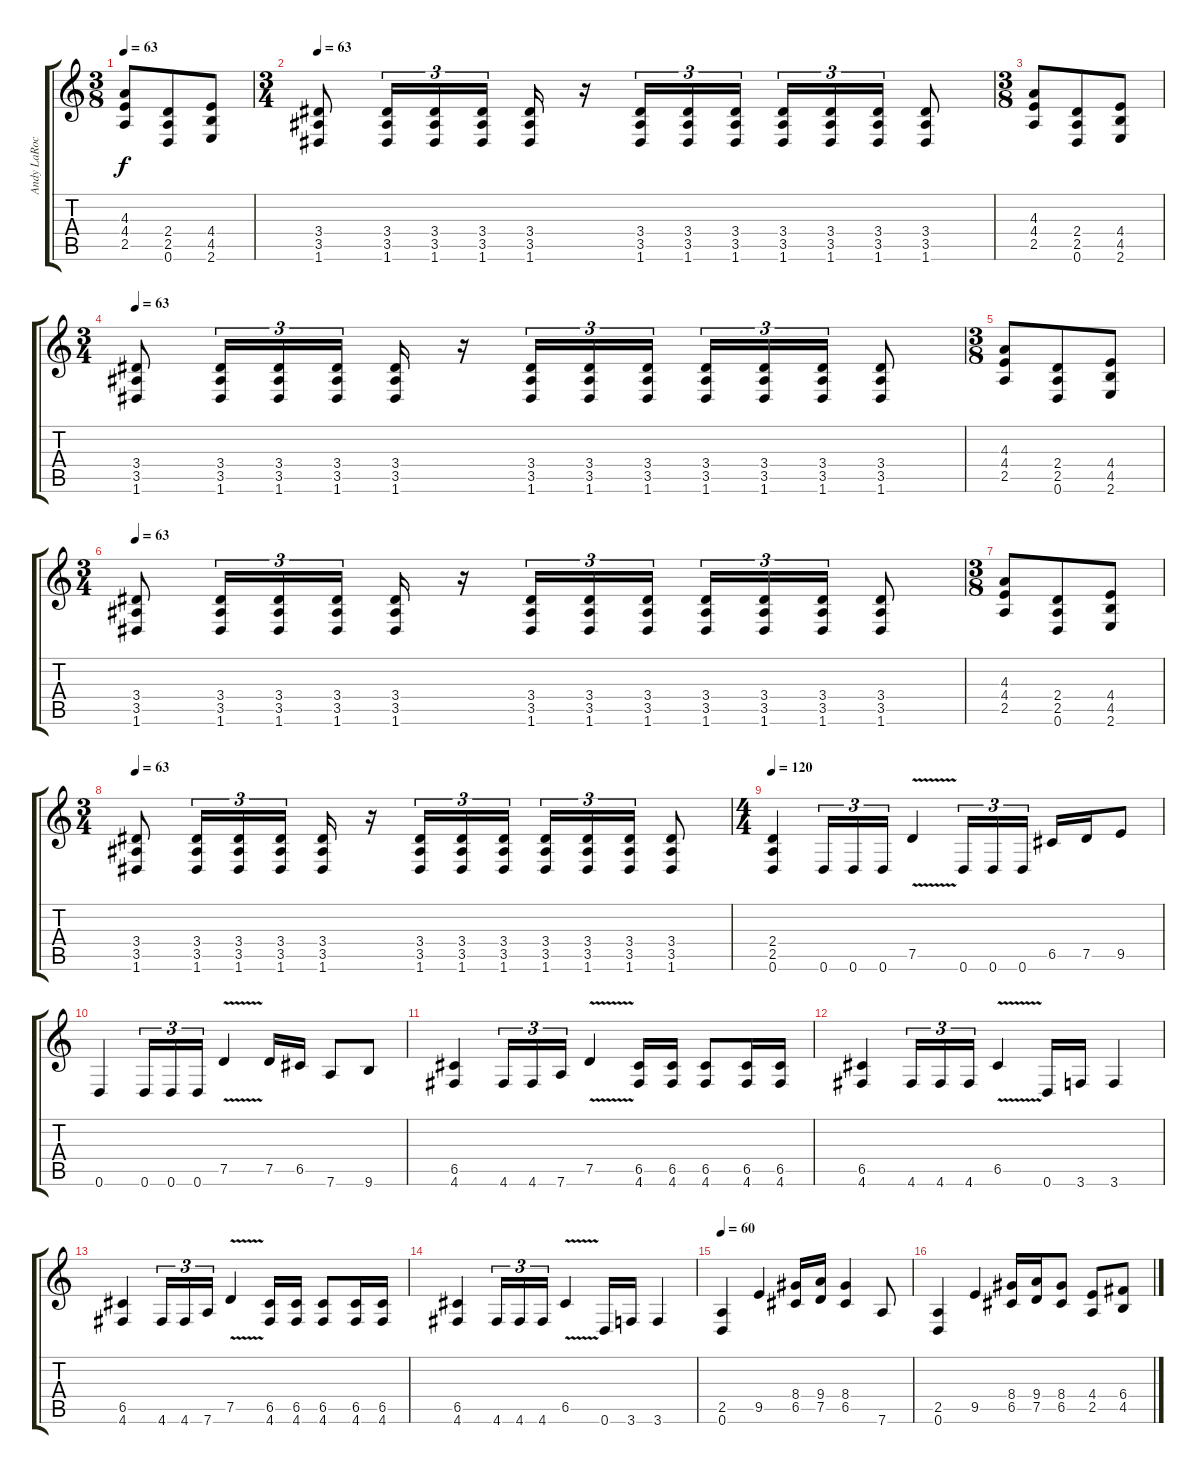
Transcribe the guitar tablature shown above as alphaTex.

\track ("Andy LaRocque" "Andy LaRoc") {instrument distortionguitar}
\staff {score tabs}
\tuning (D4 A3 F3 C3 G2 D2) {hide}
\ts (3 8)
\tempo 63
\clef g2
\ks c
(4.3 4.4 2.5).8{dy f} (2.4 2.5 0.6).8 (4.4 4.5 2.6).8 |
\ts (3 4)
\tempo 63
(3.4 3.5 1.6).8 (3.4 3.5 1.6).16{tu (3 2)} (3.4 3.5 1.6).16{tu (3 2)} (3.4 3.5 1.6).16{tu (3 2)} (3.4 3.5 1.6).16 r.16 (3.4 3.5 1.6).16{tu (3 2)} (3.4 3.5 1.6).16{tu (3 2)} (3.4 3.5 1.6).16{tu (3 2)} (3.4 3.5 1.6).16{tu (3 2)} (3.4 3.5 1.6).16{tu (3 2)} (3.4 3.5 1.6).16{tu (3 2)} (3.4 3.5 1.6).8 |
\ts (3 8)
(4.3 4.4 2.5).8 (2.4 2.5 0.6).8 (4.4 4.5 2.6).8 |
\ts (3 4)
\tempo 63
(3.4 3.5 1.6).8 (3.4 3.5 1.6).16{tu (3 2)} (3.4 3.5 1.6).16{tu (3 2)} (3.4 3.5 1.6).16{tu (3 2)} (3.4 3.5 1.6).16 r.16 (3.4 3.5 1.6).16{tu (3 2)} (3.4 3.5 1.6).16{tu (3 2)} (3.4 3.5 1.6).16{tu (3 2)} (3.4 3.5 1.6).16{tu (3 2)} (3.4 3.5 1.6).16{tu (3 2)} (3.4 3.5 1.6).16{tu (3 2)} (3.4 3.5 1.6).8 |
\ts (3 8)
(4.3 4.4 2.5).8 (2.4 2.5 0.6).8 (4.4 4.5 2.6).8 |
\ts (3 4)
\tempo 63
(3.4 3.5 1.6).8 (3.4 3.5 1.6).16{tu (3 2)} (3.4 3.5 1.6).16{tu (3 2)} (3.4 3.5 1.6).16{tu (3 2)} (3.4 3.5 1.6).16 r.16 (3.4 3.5 1.6).16{tu (3 2)} (3.4 3.5 1.6).16{tu (3 2)} (3.4 3.5 1.6).16{tu (3 2)} (3.4 3.5 1.6).16{tu (3 2)} (3.4 3.5 1.6).16{tu (3 2)} (3.4 3.5 1.6).16{tu (3 2)} (3.4 3.5 1.6).8 |
\ts (3 8)
(4.3 4.4 2.5).8 (2.4 2.5 0.6).8 (4.4 4.5 2.6).8 |
\ts (3 4)
\tempo 63
(3.4 3.5 1.6).8 (3.4 3.5 1.6).16{tu (3 2)} (3.4 3.5 1.6).16{tu (3 2)} (3.4 3.5 1.6).16{tu (3 2)} (3.4 3.5 1.6).16 r.16 (3.4 3.5 1.6).16{tu (3 2)} (3.4 3.5 1.6).16{tu (3 2)} (3.4 3.5 1.6).16{tu (3 2)} (3.4 3.5 1.6).16{tu (3 2)} (3.4 3.5 1.6).16{tu (3 2)} (3.4 3.5 1.6).16{tu (3 2)} (3.4 3.5 1.6).8 |
\ts (4 4)
\tempo 120
(2.4 2.5 0.6).4 0.6.16{tu (3 2)} 0.6.16{tu (3 2)} 0.6.16{tu (3 2)} 7.5{v}.4 0.6.16{tu (3 2)} 0.6.16{tu (3 2)} 0.6.16{tu (3 2)} 6.5.16 7.5.16 9.5.8 |
0.6.4 0.6.16{tu (3 2)} 0.6.16{tu (3 2)} 0.6.16{tu (3 2)} 7.5{v}.4 7.5.16 6.5.16 7.6.8 9.6.8 |
(6.5 4.6).4 4.6.16{tu (3 2)} 4.6.16{tu (3 2)} 7.6.16{tu (3 2)} 7.5{v}.4 (6.5 4.6).16 (6.5 4.6).16 (6.5 4.6).8 (6.5 4.6).16 (6.5 4.6).16 |
(6.5 4.6).4 4.6.16{tu (3 2)} 4.6.16{tu (3 2)} 4.6.16{tu (3 2)} 6.5{v}.4 0.6.16 3.6.16 3.6.4 |
(6.5 4.6).4 4.6.16{tu (3 2)} 4.6.16{tu (3 2)} 7.6.16{tu (3 2)} 7.5{v}.4 (6.5 4.6).16 (6.5 4.6).16 (6.5 4.6).8 (6.5 4.6).16 (6.5 4.6).16 |
(6.5 4.6).4 4.6.16{tu (3 2)} 4.6.16{tu (3 2)} 4.6.16{tu (3 2)} 6.5{v}.4 0.6.16 3.6.16 3.6.4 |
\tempo 60
(2.5 0.6).4 9.5.4 (8.4 6.5).16 (9.4 7.5).16 (8.4 6.5).4 7.6.8 |
(2.5 0.6).4 9.5.4 (8.4 6.5).16 (9.4 7.5).16 (8.4 6.5).8 (4.4 2.5).8 (6.4 4.5).8
